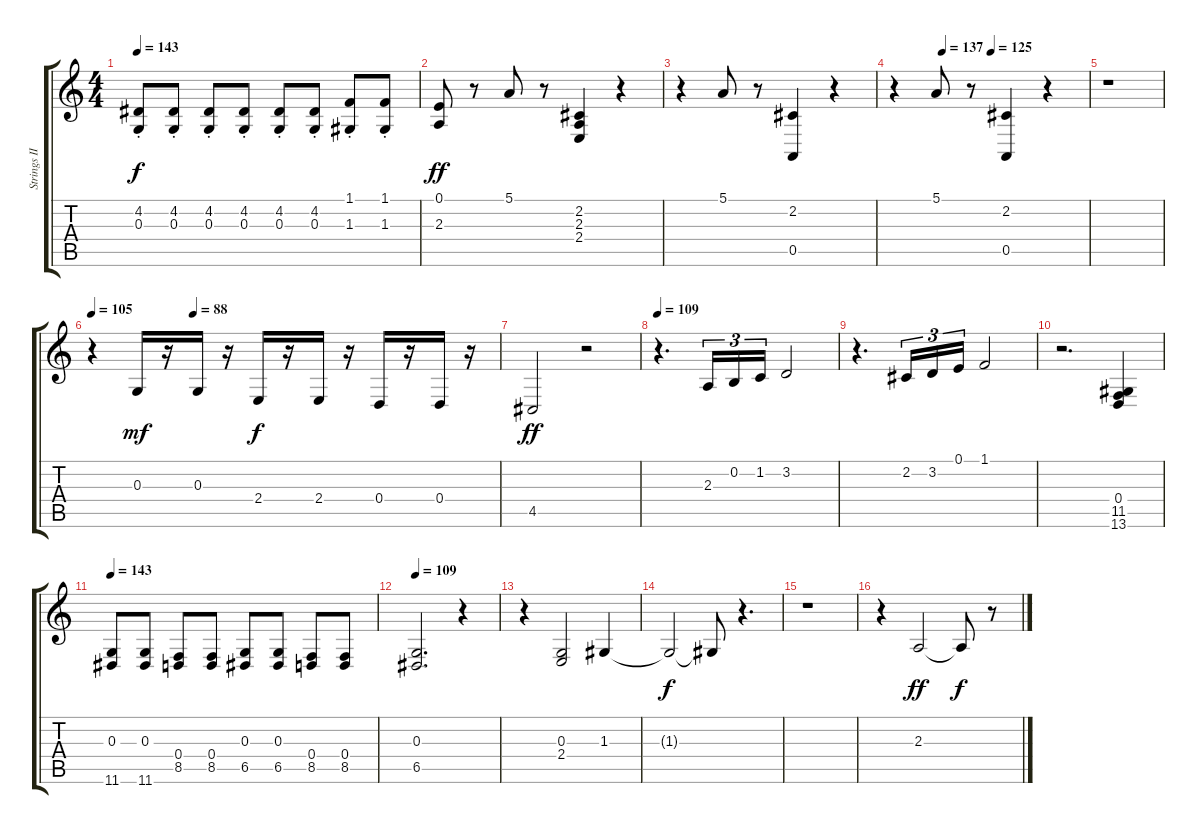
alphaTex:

\track ("Strings II" "Strings II") {instrument stringensemble1}
\staff {score tabs}
\tuning (E4 B3 G3 D3 A2 E2) {hide}
\ts (4 4)
\tempo 143
\clef g2
\ks c
(4.2{st} 0.3{st}).8{dy f} (4.2{st} 0.3{st}).8 (4.2{st} 0.3{st}).8 (4.2{st} 0.3{st}).8 (4.2{st} 0.3{st}).8 (4.2{st} 0.3{st}).8 (1.1{st} 1.3{st}).8 (1.1{st} 1.3{st}).8 |
(0.1 2.3).8{dy ff} r.8 5.1.8 r.8 (2.2 2.3 2.4).4 r.4 |
r.4 5.1.8 r.8 (2.2 0.5).4 r.4 |
\tempo (137 0.25)
\tempo (125 0.5)
r.4 5.1.8 r.8 (2.2 0.5).4 r.4 |
r.1 |
\tempo 105
\tempo (88 0.25)
r.4 0.3.16{dy mf} r.16 0.3.16 r.16 2.4.16{dy f} r.16 2.4.16 r.16 0.4.16 r.16 0.4.16 r.16 |
4.5.2{dy ff} r.2 |
\tempo 109
r.4{d} 2.3.16{tu (3 2)} 0.2.16{tu (3 2)} 1.2.16{tu (3 2)} 3.2.2 |
r.4{d} 2.2.16{tu (3 2)} 3.2.16{tu (3 2)} 0.1.16{tu (3 2)} 1.1.2 |
r.2{d} (0.4 11.5 13.6).4 |
\tempo 143
(0.3 11.6).8 (0.3 11.6).8 (0.4 8.5).8 (0.4 8.5).8 (0.3 6.5).8 (0.3 6.5).8 (0.4 8.5).8 (0.4 8.5).8 |
\tempo 109
(0.3 6.5).2{d} r.4 |
r.4 (0.3 2.4).2 1.3.4 |
1.3{t}.2{dy f} 1.3{t}.8 r.4{d} |
r.1 |
r.4 2.3.2{dy ff} 2.3{t}.8{dy f} r.8
